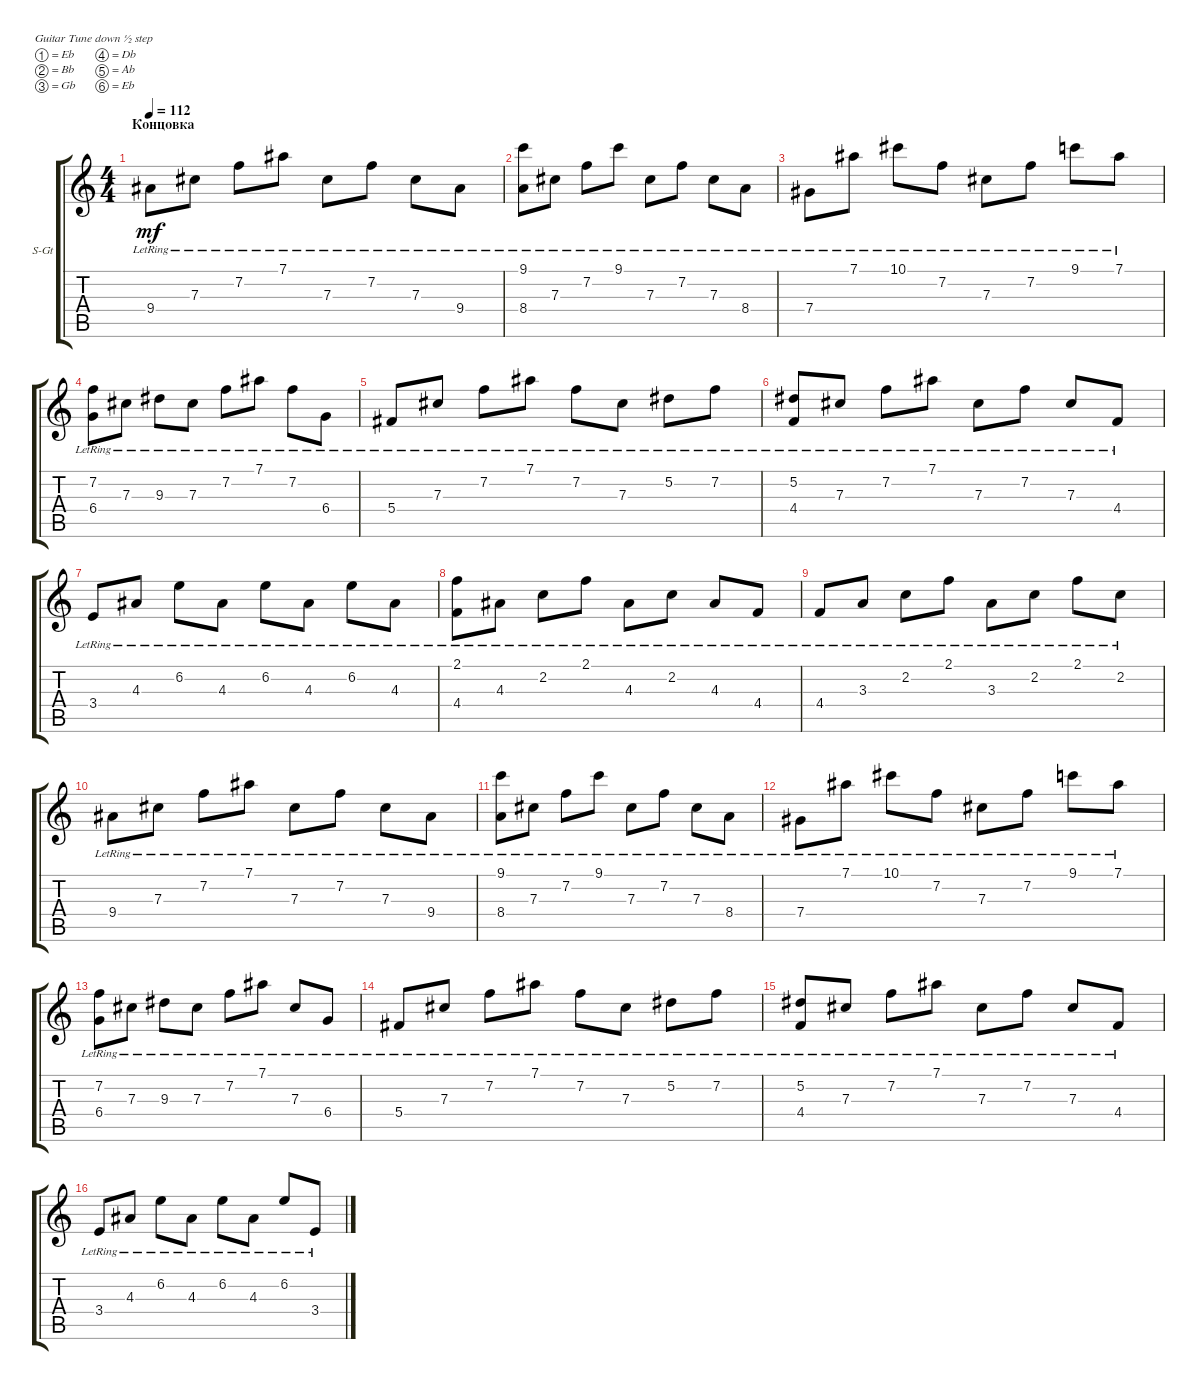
\defaultSystemsLayout 4
\bracketExtendMode groupsimilarinstruments
\firstSystemTrackNameOrientation horizontal
\otherSystemsTrackNameOrientation horizontal
\track ("Steel Guitar" "S-Gt") {instrument acousticguitarsteel}
\staff {score tabs}
\tuning (Eb4 Bb3 Gb3 Db3 Ab2 Eb2)
\ts (4 4)
\section ("" "Концовка")
\tempo 112
\clef g2
\ks c
9.4{lr}.8{dy mf} 7.3{lr}.8 7.2{lr}.8 7.1{lr}.8 7.3{lr}.8 7.2{lr}.8 7.3{lr}.8 9.4{lr}.8 |
(9.1{lr} 8.4{lr}).8 7.3{lr}.8 7.2{lr}.8 9.1{lr}.8 7.3{lr}.8 7.2{lr}.8 7.3{lr}.8 8.4{lr}.8 |
7.4{lr}.8 7.1{lr}.8 10.1{lr}.8 7.2{lr}.8 7.3{lr}.8 7.2{lr}.8 9.1{lr}.8 7.1{lr}.8 |
(7.2{lr} 6.4{lr}).8 7.3{lr}.8 9.3{lr}.8 7.3{lr}.8 7.2{lr}.8 7.1{lr}.8 7.2{lr}.8 6.4{lr}.8 |
5.4{lr}.8 7.3{lr}.8 7.2{lr}.8 7.1{lr}.8 7.2{lr}.8 7.3{lr}.8 5.2{lr}.8 7.2{lr}.8 |
(4.4{lr} 5.2{lr}).8 7.3{lr}.8 7.2{lr}.8 7.1{lr}.8 7.3{lr}.8 7.2{lr}.8 7.3{lr}.8 4.4{lr}.8 |
3.4{lr}.8 4.3{lr}.8 6.2{lr}.8 4.3{lr}.8 6.2{lr}.8 4.3{lr}.8 6.2{lr}.8 4.3{lr}.8 |
(4.4{lr} 2.1{lr}).8 4.3{lr}.8 2.2{lr}.8 2.1{lr}.8 4.3{lr}.8 2.2{lr}.8 4.3{lr}.8 4.4{lr}.8 |
4.4{lr}.8 3.3{lr}.8 2.2{lr}.8 2.1{lr}.8 3.3{lr}.8 2.2{lr}.8 2.1{lr}.8 2.2{lr}.8 |
9.4{lr}.8 7.3{lr}.8 7.2{lr}.8 7.1{lr}.8 7.3{lr}.8 7.2{lr}.8 7.3{lr}.8 9.4{lr}.8 |
(9.1{lr} 8.4{lr}).8 7.3{lr}.8 7.2{lr}.8 9.1{lr}.8 7.3{lr}.8 7.2{lr}.8 7.3{lr}.8 8.4{lr}.8 |
7.4{lr}.8 7.1{lr}.8 10.1{lr}.8 7.2{lr}.8 7.3{lr}.8 7.2{lr}.8 9.1{lr}.8 7.1{lr}.8 |
(7.2{lr} 6.4{lr}).8 7.3{lr}.8 9.3{lr}.8 7.3{lr}.8 7.2{lr}.8 7.1{lr}.8 7.3{lr}.8 6.4{lr}.8 |
5.4{lr}.8 7.3{lr}.8 7.2{lr}.8 7.1{lr}.8 7.2{lr}.8 7.3{lr}.8 5.2{lr}.8 7.2{lr}.8 |
(4.4{lr} 5.2{lr}).8 7.3{lr}.8 7.2{lr}.8 7.1{lr}.8 7.3{lr}.8 7.2{lr}.8 7.3{lr}.8 4.4{lr}.8 |
3.4{lr}.8 4.3{lr}.8 6.2{lr}.8 4.3{lr}.8 6.2{lr}.8 4.3{lr}.8 6.2{lr}.8 3.4{lr}.8
